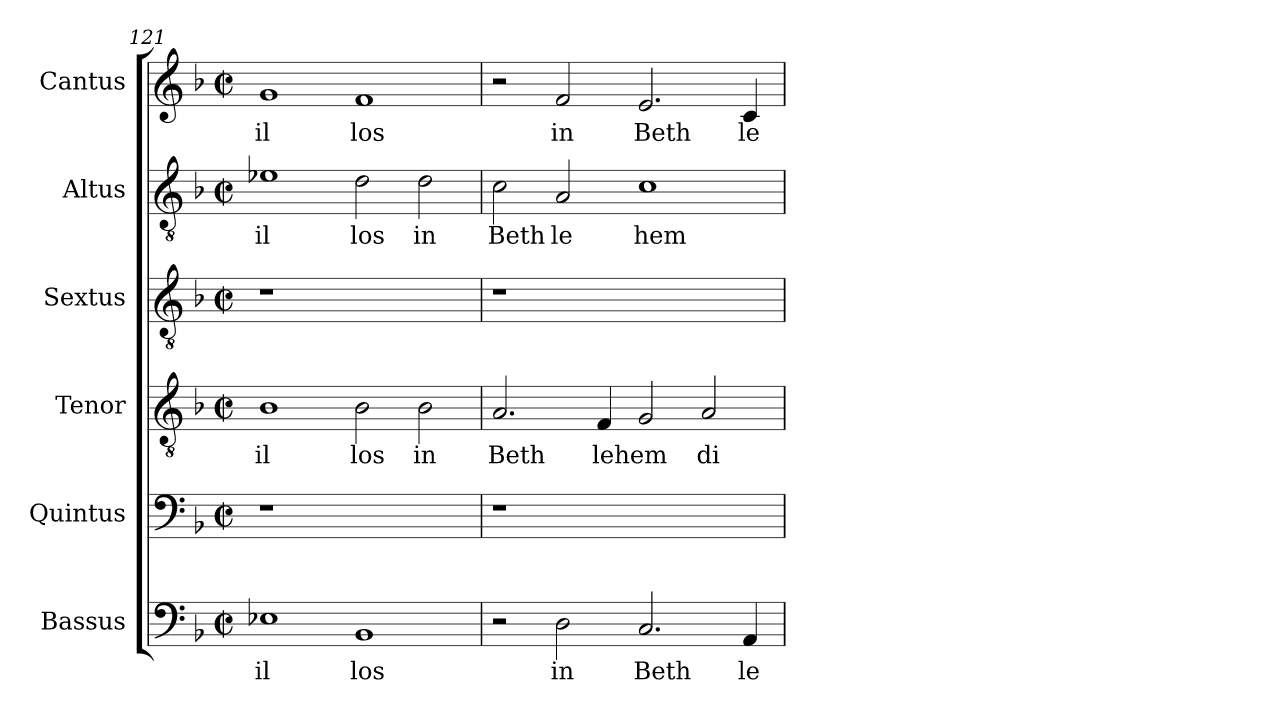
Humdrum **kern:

**kern	**text	**kern	**kern	**text	**kern	**kern	**text	**kern	**text
*part6	*part6	*part5	*part4	*part4	*part3	*part2	*part2	*part1	*part1
*staff6	*staff6	*staff5	*staff4	*staff4	*staff3	*staff2	*staff2	*staff1	*staff1
*I"Bassus	*	*I"Quintus	*I"Tenor	*	*I"Sextus	*I"Altus	*	*I"Cantus	*
*I'Bassus	*	*I'Quintus	*I'Tenor	*	*I'Sextus	*I'Altus	*	*I'Cantus	*
!!LO:PB:g=z
*clefF4	*	*clefF4	*clefGv2	*	*clefGv2	*clefGv2	*	*clefG2	*
*k[b-]	*	*k[b-]	*k[b-]	*	*k[b-]	*k[b-]	*	*k[b-]	*
*F:	*	*F:	*F:	*	*F:	*F:	*	*F:	*
*M2/2	*	*M2/2	*M2/2	*	*M2/2	*M2/2	*	*M2/2	*
*met(c|)	*	*met(c|)	*met(c|)	*	*met(c|)	*met(c|)	*	*met(c|)	*
=121	=121	=121	=121	=121	=121	=121	=121	=121	=121
!	!LO:LY:b:cj	!	!	!LO:LY:b:cj	!	!	!LO:LY:b:cj	!	!LO:LY:b:cj
1E-X	il	1r	1B-	il	1r	1e-X	il	1g	il
!	!LO:LY:b:cj	!	!	!LO:LY:b:cj	!	!	!LO:LY:b:cj	!	!LO:LY:b:cj
1BB-	los	1ryy	2B-\	los	1ryy	2d\	los	1f	los
!	!	!	!	!LO:LY:b:cj	!	!	!LO:LY:b:cj	!	!
.	.	.	2B-\	in	.	2d\	in	.	.
=122	=122	=122	=122	=122	=122	=122	=122	=122	=122
!	!	!	!	!LO:LY:b:cj	!	!	!LO:LY:b:cj	!	!
2r	.	1r	2.A/	Beth	1r	2c\	Beth	2r	.
!	!LO:LY:b:cj	!	!	!	!	!	!LO:LY:b:cj	!	!LO:LY:b:cj
2D\	in	.	.	.	.	2A/	le	2f/	in
!	!	!	!	!LO:LY:b	!	!	!	!	!
.	.	.	4F/	lehem	.	.	.	.	.
!	!LO:LY:b:cj	!	!	!	!	!	!LO:LY:b:cj	!	!LO:LY:b:cj
2.C/	Beth	1ryy	2G/	.	1ryy	1c	hem	2.e/	Beth
!	!	!	!	!LO:LY:b:cj	!	!	!	!	!
.	.	.	2A/	di	.	.	.	.	.
!	!LO:LY:b:cj	!	!	!	!	!	!	!	!LO:LY:b:cj
4AA/	le	.	.	.	.	.	.	4c/	le
=	=	=	=	=	=	=	=	=	=
*-	*-	*-	*-	*-	*-	*-	*-	*-	*-
